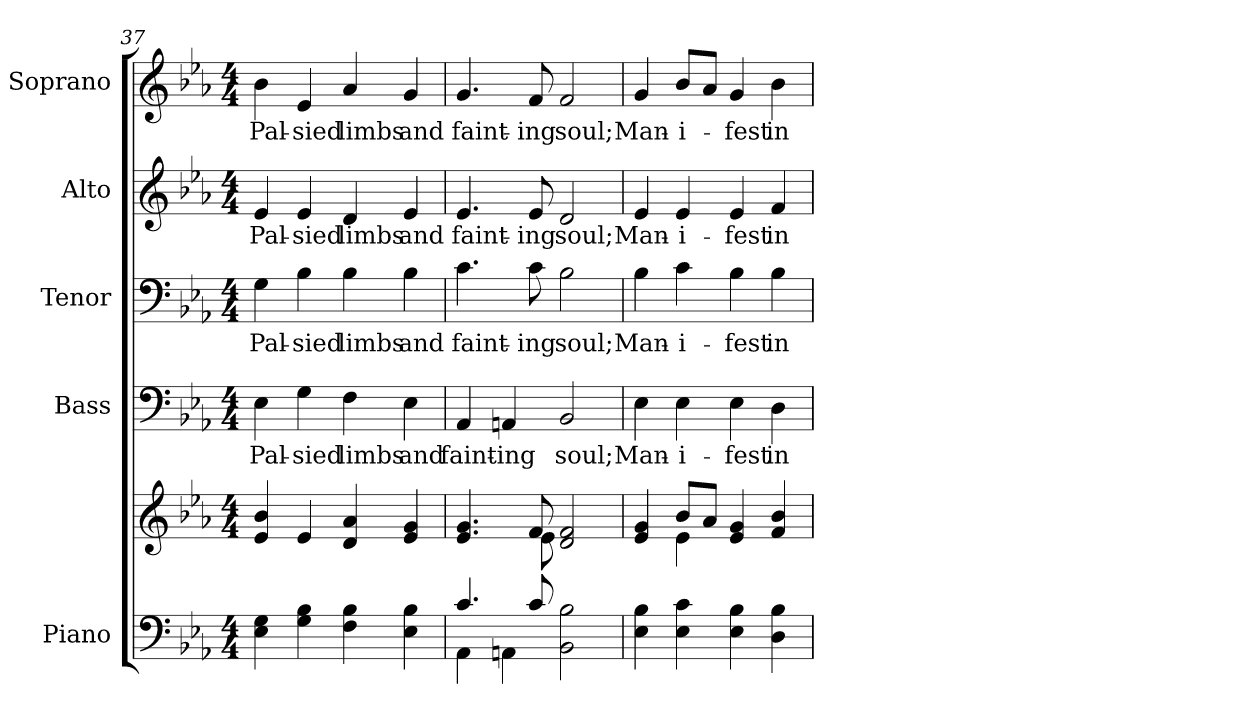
**kern	**kern	**kern	**text	**kern	**text	**kern	**text	**kern	**text
*part5	*part5	*part4	*part4	*part3	*part3	*part2	*part2	*part1	*part1
*staff6	*staff5	*staff4	*staff4	*staff3	*staff3	*staff2	*staff2	*staff1	*staff1
*I"Piano	*	*I"Bass	*	*I"Tenor	*	*I"Alto	*	*I"Soprano	*
*I'Pno.	*	*I'B.	*	*I'T.	*	*I'A.	*	*I'S.	*
*clefF4	*clefG2	*clefF4	*	*clefF4	*	*clefG2	*	*clefG2	*
*k[b-e-a-]	*k[b-e-a-]	*k[b-e-a-]	*	*k[b-e-a-]	*	*k[b-e-a-]	*	*k[b-e-a-]	*
*E-:	*E-:	*E-:	*	*E-:	*	*E-:	*	*E-:	*
*M4/4	*M4/4	*M4/4	*	*M4/4	*	*M4/4	*	*M4/4	*
=37	=37	=37	=37	=37	=37	=37	=37	=37	=37
!	!	!	!LO:LY:b:color=#000000	!	!	!	!	!	!
!	!	!	!	!	!LO:LY:b:color=#000000	!	!	!	!
!	!	!	!	!	!	!	!LO:LY:b:color=#000000	!	!
!	!	!	!	!	!	!	!	!	!LO:LY:b:color=#000000
4E-i\ 4Gi	4e-i/ 4b-i	4E-i\	Pal-	4Gi\	Pal-	4e-i/	Pal-	4b-i\	Pal-
!	!	!	!LO:LY:b:color=#000000	!	!	!	!	!	!
!	!	!	!	!	!LO:LY:b:color=#000000	!	!	!	!
!	!	!	!	!	!	!	!LO:LY:b:color=#000000	!	!
!	!	!	!	!	!	!	!	!	!LO:LY:b:color=#000000
4Gi\ 4B-i	4e-i/	4Gi\	-sied	4B-i\	-sied	4e-i/	-sied	4e-i/	-sied
!	!	!	!LO:LY:b:color=#000000	!	!	!	!	!	!
!	!	!	!	!	!LO:LY:b:color=#000000	!	!	!	!
!	!	!	!	!	!	!	!LO:LY:b:color=#000000	!	!
!	!	!	!	!	!	!	!	!	!LO:LY:b:color=#000000
4Fi\ 4B-i	4di/ 4a-i	4Fi\	limbs	4B-i\	limbs	4di/	limbs	4a-i/	limbs
!	!	!	!LO:LY:b:color=#000000	!	!	!	!	!	!
!	!	!	!	!	!LO:LY:b:color=#000000	!	!	!	!
!	!	!	!	!	!	!	!LO:LY:b:color=#000000	!	!
!	!	!	!	!	!	!	!	!	!LO:LY:b:color=#000000
4E-i\ 4B-i	4e-i/ 4gi	4E-i\	and	4B-i\	and	4e-i/	and	4gi/	and
!!LO:PB:g=z
=38	=38	=38	=38	=38	=38	=38	=38	=38	=38
*^	*^	*	*	*	*	*	*	*	*
!	!	!	!	!	!LO:LY:b:color=#000000	!	!	!	!	!	!
!	!	!	!	!	!	!	!LO:LY:b:color=#000000	!	!	!	!
!	!	!	!	!	!	!	!	!	!LO:LY:b:color=#000000	!	!
!	!	!	!	!	!	!	!	!	!	!	!LO:LY:b:color=#000000
4.ci/	4AA-i\	4.e-i/ 4.gi	4ryy	4AA-i/	faint-	4.ci\	faint-	4.e-i/	faint-	4.gi/	faint-
!	!	!	!	!	!LO:LY:b:color=#000000	!	!	!	!	!	!
.	4AAni\	.	8ryy	4AAni/	-ing	.	.	.	.	.	.
!	!	!	!	!	!	!	!LO:LY:b:color=#000000	!	!	!	!
!	!	!	!	!	!	!	!	!	!LO:LY:b:color=#000000	!	!
!	!	!	!	!	!	!	!	!	!	!	!LO:LY:b:color=#000000
8ci/	.	8fi/	8e-i\	.	.	8ci\	-ing	8e-i/	-ing	8fi/	-ing
!	!	!	!	!	!LO:LY:b:color=#000000	!	!	!	!	!	!
!	!	!	!	!	!	!	!LO:LY:b:color=#000000	!	!	!	!
!	!	!	!	!	!	!	!	!	!LO:LY:b:color=#000000	!	!
!	!	!	!	!	!	!	!	!	!	!	!LO:LY:b:color=#000000
2BB-i\ 2B-i	2ryy	2di/ 2fi	2ryy	2BB-i/	soul;	2B-i\	soul;	2di/	soul;	2fi/	soul;
*v	*v	*	*	*	*	*	*	*	*	*	*
=39	=39	=39	=39	=39	=39	=39	=39	=39	=39	=39
*^	*	*	*	*	*	*	*	*	*	*
!	!	!	!	!	!LO:LY:b:color=#000000	!	!	!	!	!	!
*v	*v	*	*	*	*	*	*	*	*	*	*
*^	*	*	*	*	*	*	*	*	*	*
!	!	!	!	!	!	!	!LO:LY:b:color=#000000	!	!	!	!
*v	*v	*	*	*	*	*	*	*	*	*	*
*^	*	*	*	*	*	*	*	*	*	*
!	!	!	!	!	!	!	!	!	!LO:LY:b:color=#000000	!	!
*v	*v	*	*	*	*	*	*	*	*	*	*
*^	*	*	*	*	*	*	*	*	*	*
!	!	!	!	!	!	!	!	!	!	!	!LO:LY:b:color=#000000
*v	*v	*	*	*	*	*	*	*	*	*	*
4E-i\ 4B-i	4e-i/ 4gi	4ryy	4E-i\	Man-	4B-i\	Man-	4e-i/	Man-	4gi/	Man-
!	!	!	!	!LO:LY:b:color=#000000	!	!	!	!	!	!
!	!	!	!	!	!	!LO:LY:b:color=#000000	!	!	!	!
!	!	!	!	!	!	!	!	!LO:LY:b:color=#000000	!	!
!	!	!	!	!	!	!	!	!	!	!LO:LY:b:color=#000000
4E-i\ 4ci	8b-i/L	4e-i\	4E-i\	-i-	4ci\	-i-	4e-i/	-i-	8b-i/L	-i-
.	8a-i/J	.	.	.	.	.	.	.	8a-i/J	.
!	!	!	!	!LO:LY:b:color=#000000	!	!	!	!	!	!
!	!	!	!	!	!	!LO:LY:b:color=#000000	!	!	!	!
!	!	!	!	!	!	!	!	!LO:LY:b:color=#000000	!	!
!	!	!	!	!	!	!	!	!	!	!LO:LY:b:color=#000000
4E-i\ 4B-i	4e-i/ 4gi	2ryy	4E-i\	-fest	4B-i\	-fest	4e-i/	-fest	4gi/	-fest
!	!	!	!	!LO:LY:b:color=#000000	!	!	!	!	!	!
!	!	!	!	!	!	!LO:LY:b:color=#000000	!	!	!	!
!	!	!	!	!	!	!	!	!LO:LY:b:color=#000000	!	!
!	!	!	!	!	!	!	!	!	!	!LO:LY:b:color=#000000
4Di\ 4B-i	4fi/ 4b-i	.	4Di\	in	4B-i\	in	4fi/	in	4b-i\	in
*	*v	*v	*	*	*	*	*	*	*	*
=	=	=	=	=	=	=	=	=	=
*-	*-	*-	*-	*-	*-	*-	*-	*-	*-
